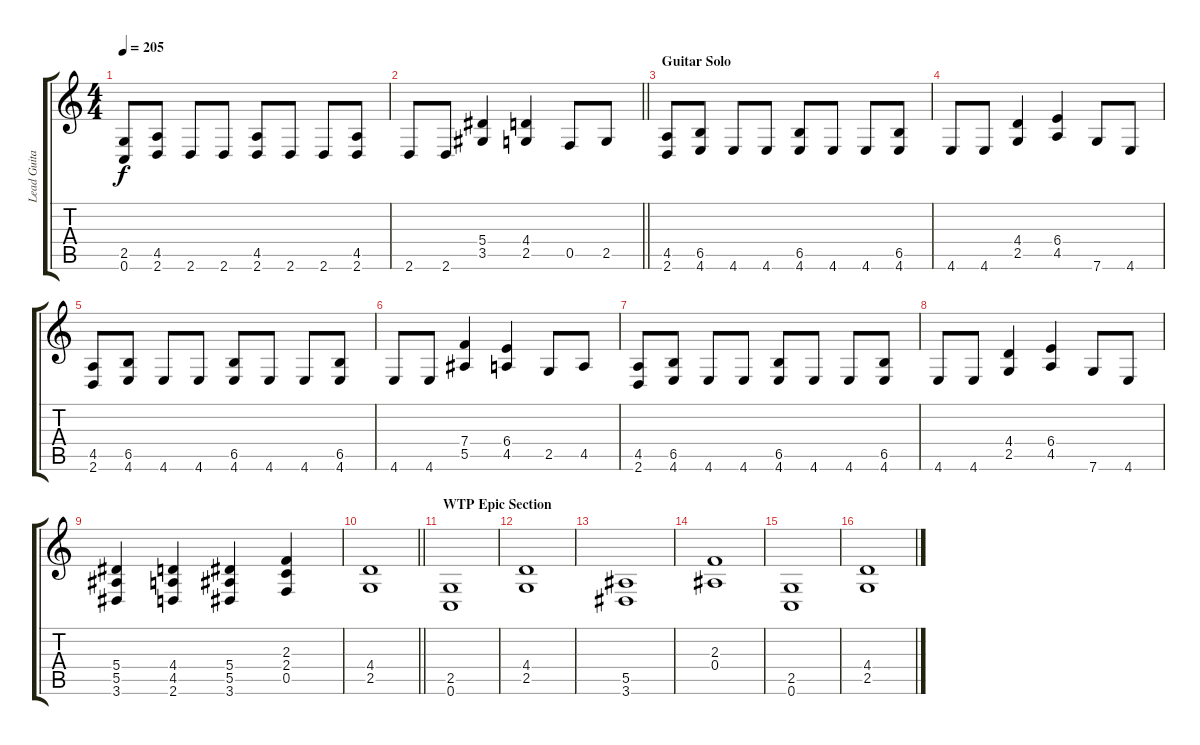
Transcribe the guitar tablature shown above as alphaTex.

\track ("Lead Guitar" "Lead Guita") {instrument overdrivenguitar}
\staff {score tabs}
\tuning (C4 G3 Eb3 Bb2 F2 C2) {hide}
\ts (4 4)
\tempo 205
\clef g2
\ks c
(2.5 0.6).8{dy f} (4.5 2.6).8 2.6.8 2.6.8 (4.5 2.6).8 2.6.8 2.6.8 (4.5 2.6).8 |
\barLineRight lightlight
2.6.8 2.6.8 (5.4 3.5).4 (4.4 2.5).4 0.5.8 2.5.8 |
\section ("" "Guitar Solo")
(4.5 2.6).8 (6.5 4.6).8 4.6.8 4.6.8 (6.5 4.6).8 4.6.8 4.6.8 (6.5 4.6).8 |
4.6.8 4.6.8 (4.4 2.5).4 (6.4 4.5).4 7.6.8 4.6.8 |
(4.5 2.6).8 (6.5 4.6).8 4.6.8 4.6.8 (6.5 4.6).8 4.6.8 4.6.8 (6.5 4.6).8 |
4.6.8 4.6.8 (7.4 5.5).4 (6.4 4.5).4 2.5.8 4.5.8 |
(4.5 2.6).8 (6.5 4.6).8 4.6.8 4.6.8 (6.5 4.6).8 4.6.8 4.6.8 (6.5 4.6).8 |
4.6.8 4.6.8 (4.4 2.5).4 (6.4 4.5).4 7.6.8 4.6.8 |
(5.4 5.5 3.6).4 (4.4 4.5 2.6).4 (5.4 5.5 3.6).4 (2.3 2.4 0.5).4 |
\barLineRight lightlight
(4.4 2.5).1 |
\section ("" "WTP Epic Section")
(2.5 0.6).1 |
(4.4 2.5).1 |
(5.5 3.6).1 |
(2.3 0.4).1 |
(2.5 0.6).1 |
(4.4 2.5).1
